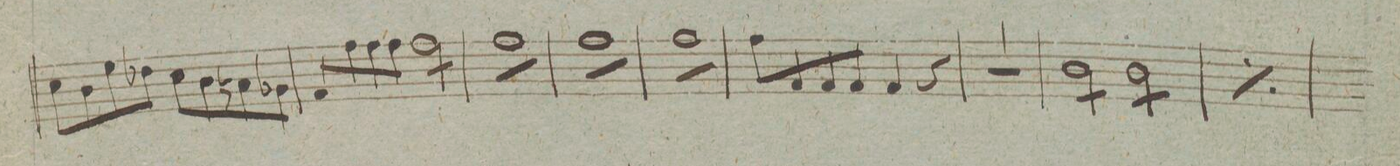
**kern	**dynam
*I"Viola	*
*clefC3	*
*k[]	*
*met(c|)	*
*M2/2	*
8d\L	.
8c\	.
8f\	.
8e-X\J	.
8d\L	.
8c\	.
8Bn\	.
8A-X\J	.
=66	=66
8G/L	.
8g\	.
8g\	.
8g\J	.
*tremolo	*
8g\L	.
8g\	.
8g\	.
8g\J	.
=67	=67
8g\L	.
8g\	.
8g\	.
8g\	.
8g\	.
8g\	.
8g\	.
8g\J	.
=68	=68
8g\L	.
8g\	.
8g\	.
8g\	.
8g\	.
8g\	.
8g\	.
8g\J	.
=69	=69
8g\L	.
8g\	.
8g\	.
8g\	.
8g\	.
8g\	.
8g\	.
8g\J	.
=70	=70
8g\L	.
8G/	.
8G/	.
8G/J	.
4G/	.
4r	.
=71	=71
1r	.
=72	=72
8c\L	.
8c\	.
8c\	.
8c\J	.
8c\L	.
8c\	.
8c\	.
8c\J	.
=73	=73
*rep	*
8c\L	.
8c\	.
8c\	.
8c\J	.
8c\L	.
8c\	.
8c\	.
8c\J	.
*Xrep	*
=74	=74
*-	*-
